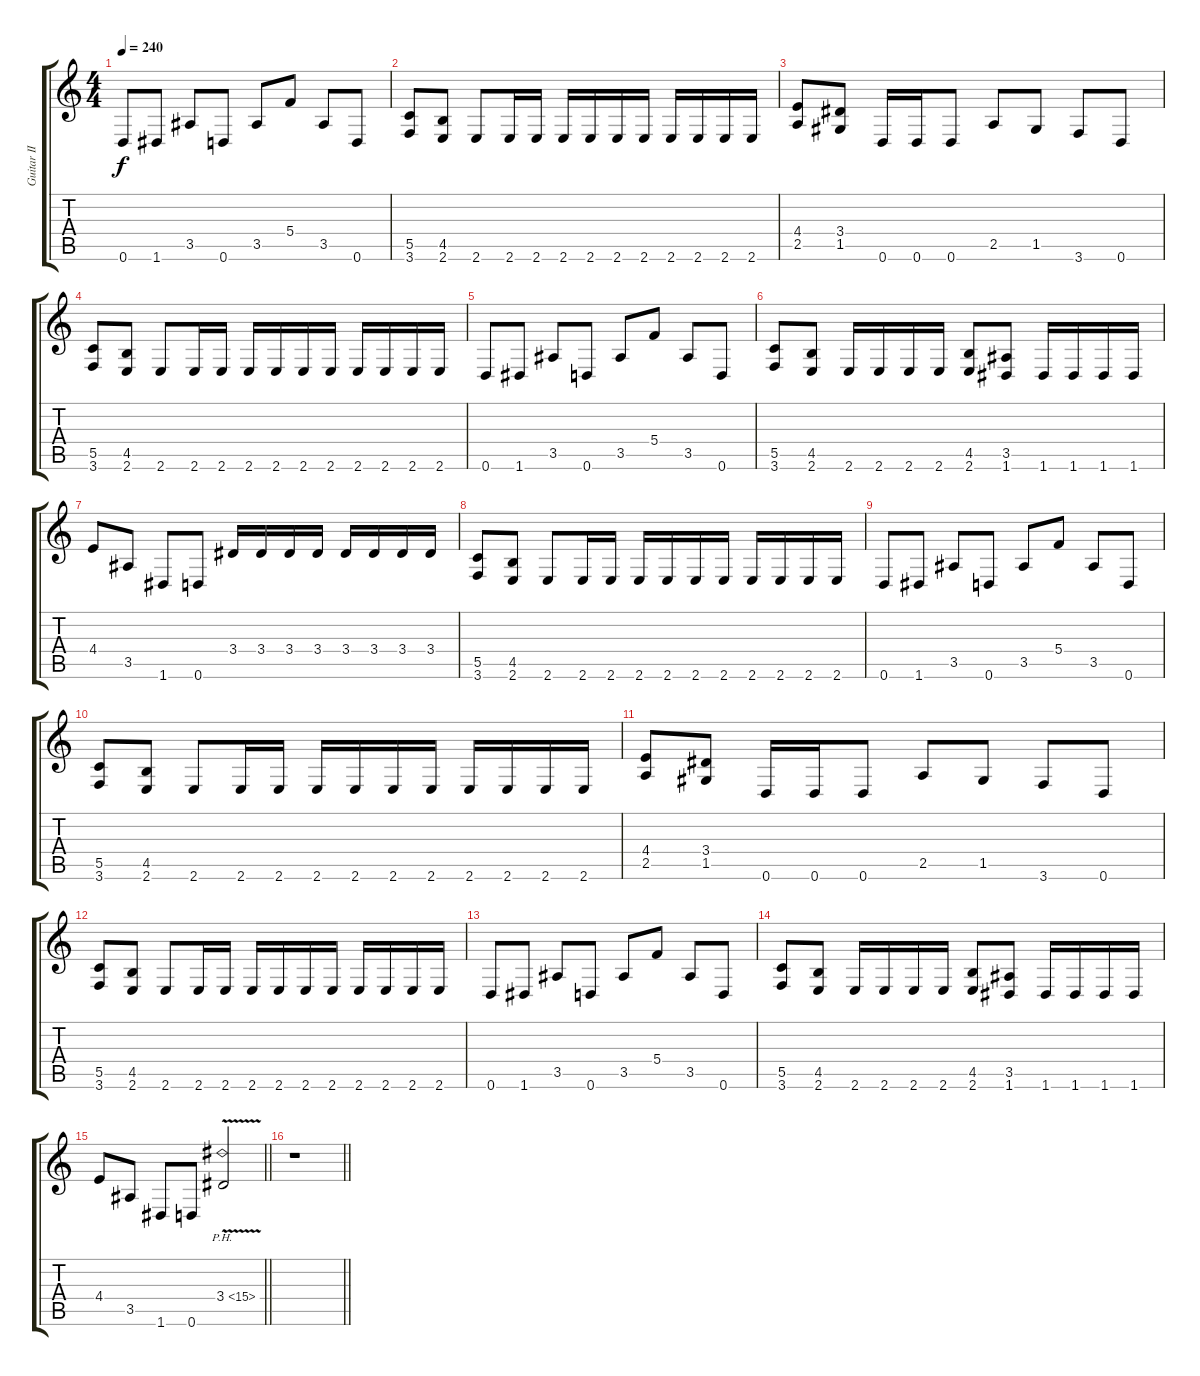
\track ("Guitar II" "Guitar II") {instrument distortionguitar}
\staff {score tabs}
\tuning (D4 A3 F3 C3 G2 D2) {hide}
\ts (4 4)
\tempo 240
\clef g2
\ks c
0.6.8{dy f} 1.6.8 3.5.8 0.6.8 3.5.8 5.4.8 3.5.8 0.6.8 |
(5.5 3.6).8 (4.5 2.6).8 2.6.8 2.6.16 2.6.16 2.6.16 2.6.16 2.6.16 2.6.16 2.6.16 2.6.16 2.6.16 2.6.16 |
(4.4 2.5).8 (3.4 1.5).8 0.6.16 0.6.16 0.6.8 2.5.8 1.5.8 3.6.8 0.6.8 |
(5.5 3.6).8 (4.5 2.6).8 2.6.8 2.6.16 2.6.16 2.6.16 2.6.16 2.6.16 2.6.16 2.6.16 2.6.16 2.6.16 2.6.16 |
0.6.8 1.6.8 3.5.8 0.6.8 3.5.8 5.4.8 3.5.8 0.6.8 |
(5.5 3.6).8 (4.5 2.6).8 2.6.16 2.6.16 2.6.16 2.6.16 (4.5 2.6).8 (3.5 1.6).8 1.6.16 1.6.16 1.6.16 1.6.16 |
4.4.8 3.5.8 1.6.8 0.6.8 3.4.16 3.4.16 3.4.16 3.4.16 3.4.16 3.4.16 3.4.16 3.4.16 |
(5.5 3.6).8 (4.5 2.6).8 2.6.8 2.6.16 2.6.16 2.6.16 2.6.16 2.6.16 2.6.16 2.6.16 2.6.16 2.6.16 2.6.16 |
0.6.8 1.6.8 3.5.8 0.6.8 3.5.8 5.4.8 3.5.8 0.6.8 |
(5.5 3.6).8 (4.5 2.6).8 2.6.8 2.6.16 2.6.16 2.6.16 2.6.16 2.6.16 2.6.16 2.6.16 2.6.16 2.6.16 2.6.16 |
(4.4 2.5).8 (3.4 1.5).8 0.6.16 0.6.16 0.6.8 2.5.8 1.5.8 3.6.8 0.6.8 |
(5.5 3.6).8 (4.5 2.6).8 2.6.8 2.6.16 2.6.16 2.6.16 2.6.16 2.6.16 2.6.16 2.6.16 2.6.16 2.6.16 2.6.16 |
0.6.8 1.6.8 3.5.8 0.6.8 3.5.8 5.4.8 3.5.8 0.6.8 |
(5.5 3.6).8 (4.5 2.6).8 2.6.16 2.6.16 2.6.16 2.6.16 (4.5 2.6).8 (3.5 1.6).8 1.6.16 1.6.16 1.6.16 1.6.16 |
\barLineRight lightlight
4.4.8 3.5.8 1.6.8 0.6.8 3.4{ph 12 v}.2 |
\section ("" "")
\barLineRight lightlight
r.1
